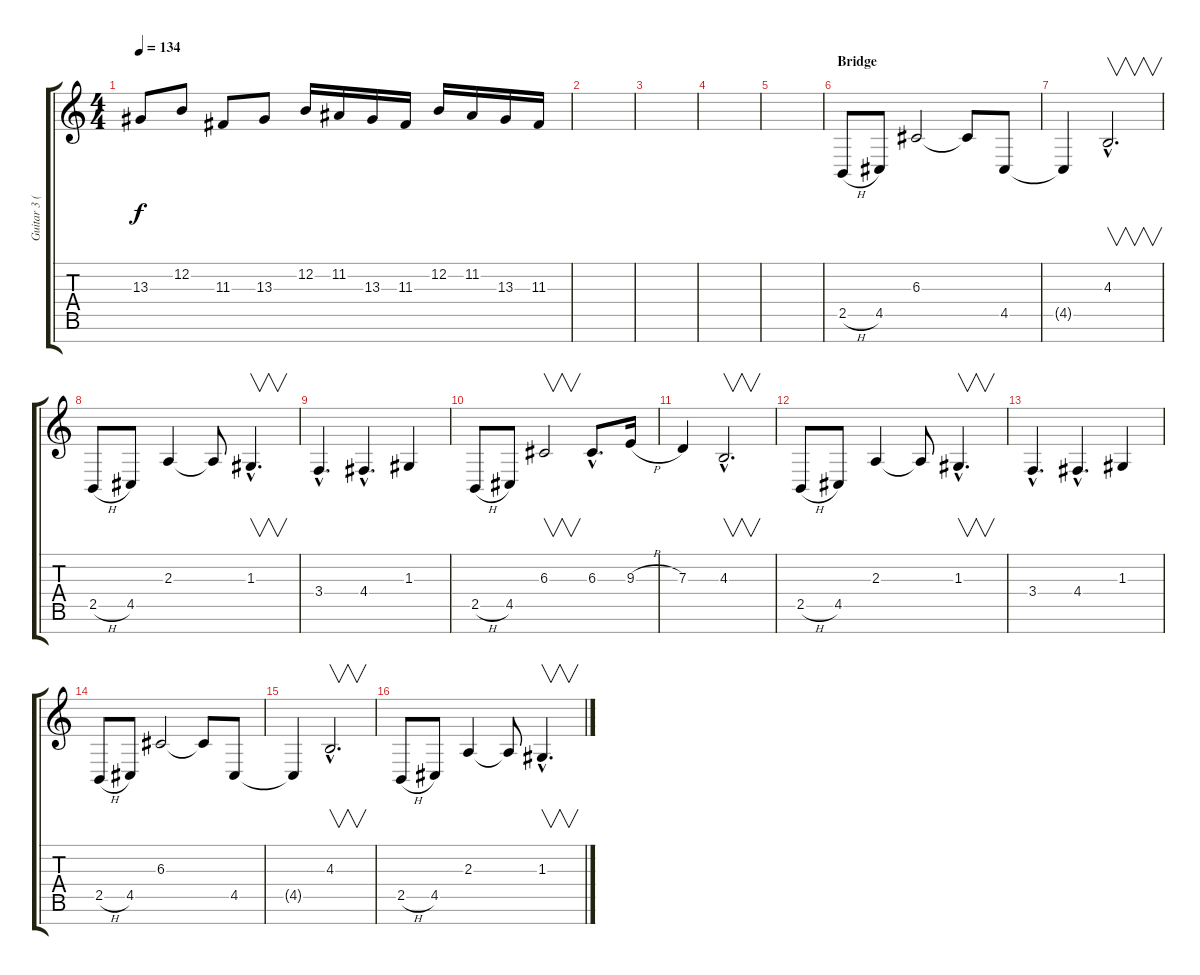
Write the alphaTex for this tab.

\track ("Guitar 3 (Dbl)" "Guitar 3 (") {instrument lead2sawtooth}
\staff {score tabs}
\tuning (E4 B3 G3 D3 A2 E2 B1) {hide}
\ts (4 4)
\tempo 134
\clef g2
\ks c
13.3.8{dy f} 12.2.8 11.3.8 13.3.8 12.2.16 11.2.16 13.3.16 11.3.16 12.2.16 11.2.16 13.3.16 11.3.16 |
|
|
|
|
\section ("" "Bridge")
2.5{h}.8{volume 11} 4.5.8 6.3.2 6.3{t}.8 4.5.8 |
4.5{t}.4 4.3{hac}.2{v d} |
2.5{h}.8 4.5.8 2.3.4 2.3{t}.8 1.3{hac}.4{v d} |
3.4{hac}.4{d} 4.4{hac}.4{d} 1.3.4 |
2.5{h}.8 4.5.8 6.3.2{v} 6.3{hac}.8{d} 9.3{h}.16 |
7.3.4 4.3{hac}.2{v d} |
2.5{h}.8 4.5.8 2.3.4 2.3{t}.8 1.3{hac}.4{v d} |
3.4{hac}.4{d} 4.4{hac}.4{d} 1.3.4 |
2.5{h}.8 4.5.8 6.3.2 6.3{t}.8 4.5.8 |
4.5{t}.4 4.3{hac}.2{v d} |
2.5{h}.8 4.5.8 2.3.4 2.3{t}.8 1.3{hac}.4{v d}
